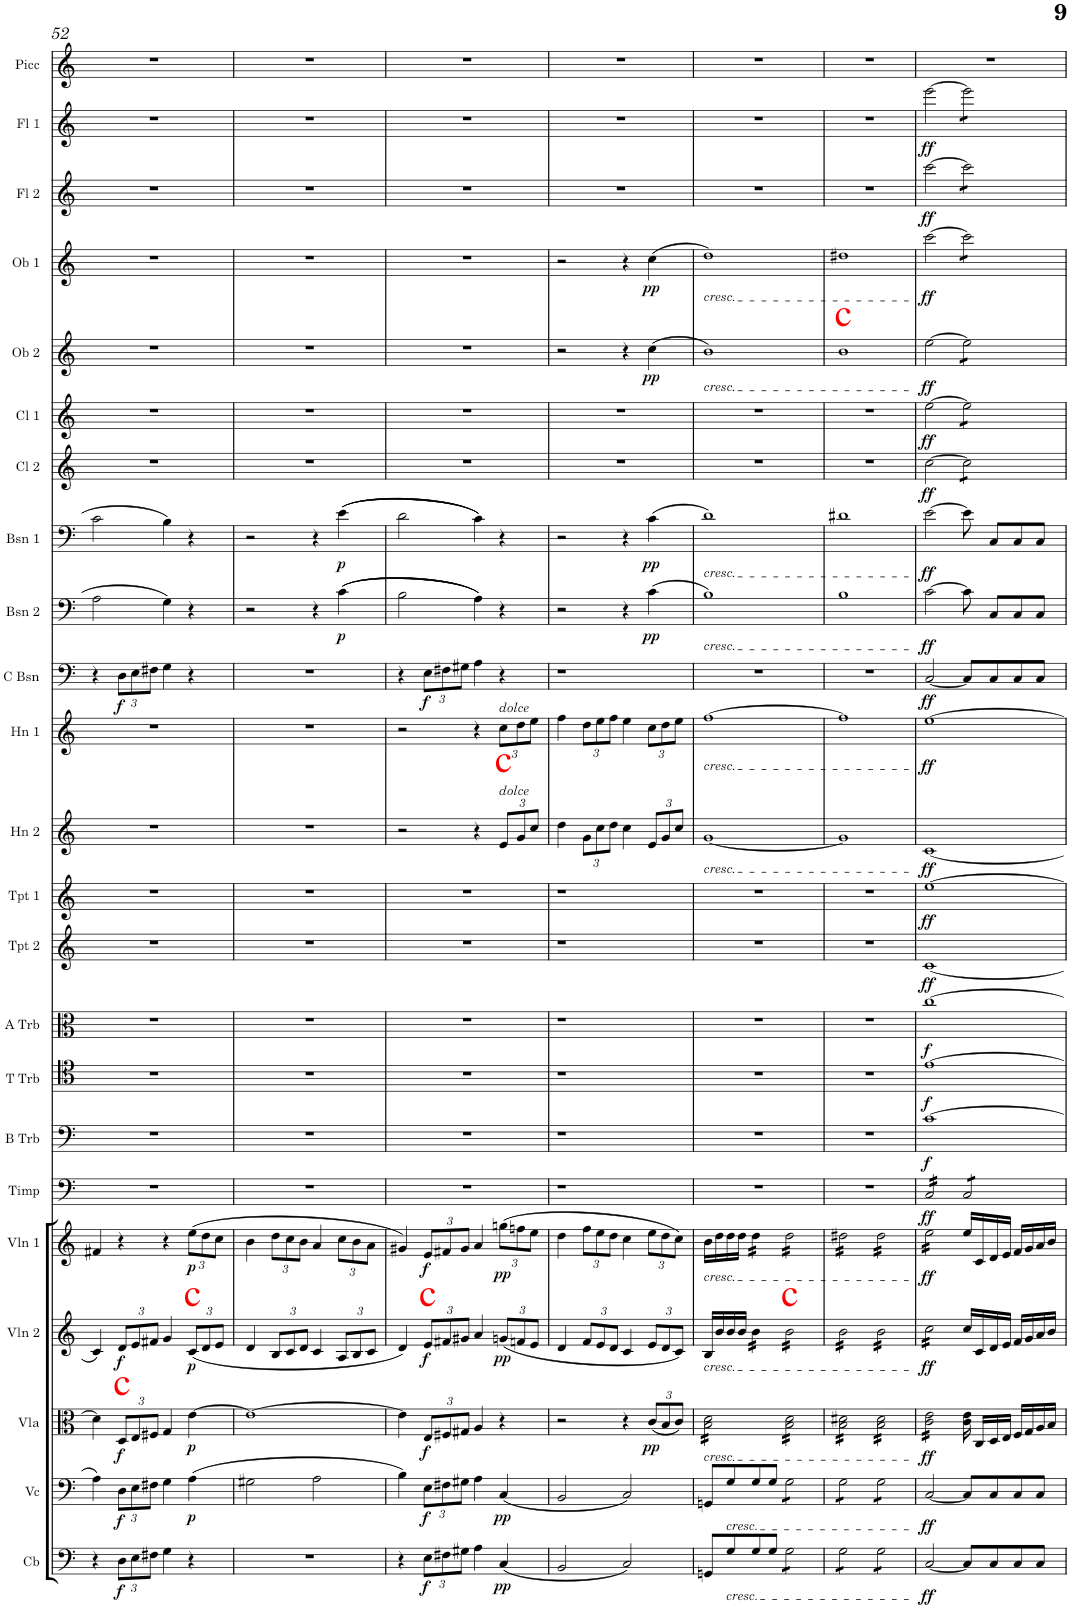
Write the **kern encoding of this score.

**kern	**dynam	**kern	**dynam	**kern	**dynam	**kern	**text	**dynam	**kern	**text	**dynam	**kern	**dynam	**kern	**dynam	**kern	**dynam	**kern	**dynam	**kern	**dynam	**kern	**dynam	**kern	**dynam	**kern	**text	**dynam	**kern	**dynam	**kern	**dynam	**kern	**dynam	**kern	**dynam	**kern	**dynam	**kern	**dynam	**kern	**text	**dynam	**kern	**dynam	**kern	**dynam	**kern
*part23	*part23	*part22	*part22	*part21	*part21	*part20	*part20	*part20	*part19	*part19	*part19	*part18	*part18	*part17	*part17	*part16	*part16	*part15	*part15	*part14	*part14	*part13	*part13	*part12	*part12	*part11	*part11	*part11	*part10	*part10	*part9	*part9	*part8	*part8	*part7	*part7	*part6	*part6	*part5	*part5	*part4	*part4	*part4	*part3	*part3	*part2	*part2	*part1
*staff23	*staff23	*staff22	*staff22	*staff21	*staff21	*staff20	*staff20	*staff20	*staff19	*staff19	*staff19	*staff18	*staff18	*staff17	*staff17	*staff16	*staff16	*staff15	*staff15	*staff14	*staff14	*staff13	*staff13	*staff12	*staff12	*staff11	*staff11	*staff11	*staff10	*staff10	*staff9	*staff9	*staff8	*staff8	*staff7	*staff7	*staff6	*staff6	*staff5	*staff5	*staff4	*staff4	*staff4	*staff3	*staff3	*staff2	*staff2	*staff1
*I"Contrabass	*	*I"Violoncello	*	*I"Viola	*	*I"Violin 2	*	*	*I"Violin 1	*	*	*I"C, G Timpani	*	*I"Bass Trombone	*	*I"Tenor Trombone	*	*I"Alto Trombone	*	*I"C Trumpet 2	*	*I"C Trumpet 1	*	*I"C Horn 2	*	*I"C Horn 1	*	*	*I"Contrabassoon	*	*I"Bassoon 2	*	*I"Bassoon 1	*	*I"C Clarinet 2	*	*I"C Clarinet 1	*	*I"Oboe 2	*	*I"Oboe 1	*	*	*I"Flute 2	*	*I"Flute 1	*	*I"Piccolo
*I'Cb	*	*I'Vc	*	*I'Vla	*	*I'Vln 2	*	*	*I'Vln 1	*	*	*I'Timp	*	*I'B Trb	*	*I'T Trb	*	*I'A Trb	*	*I'Tpt 2	*	*I'Tpt 1	*	*I'Hn 2	*	*I'Hn 1	*	*	*I'C Bsn	*	*I'Bsn 2	*	*I'Bsn 1	*	*I'Cl 2	*	*I'Cl 1	*	*I'Ob 2	*	*I'Ob 1	*	*	*I'Fl 2	*	*I'Fl 1	*	*I'Picc
!!LO:PB:g=z
*clefF4	*	*clefF4	*	*clefC3	*	*clefG2	*	*	*clefG2	*	*	*clefF4	*	*clefF4	*	*clefC4	*	*clefC3	*	*clefG2	*	*clefG2	*	*clefG2	*	*clefG2	*	*	*clefF4	*	*clefF4	*	*clefF4	*	*clefG2	*	*clefG2	*	*clefG2	*	*clefG2	*	*	*clefG2	*	*clefG2	*	*clefG2
*Trd7c12	*	*	*	*	*	*	*	*	*	*	*	*	*	*	*	*	*	*	*	*	*	*	*	*Trd7c12	*	*Trd7c12	*	*	*Trd7c12	*	*	*	*	*	*Trd1c2	*	*Trd1c2	*	*	*	*	*	*	*	*	*	*	*Trd-7c-12
*k[]	*	*k[]	*	*k[]	*	*k[]	*	*	*k[]	*	*	*k[]	*	*k[]	*	*k[]	*	*k[]	*	*k[]	*	*k[]	*	*k[]	*	*k[]	*	*	*k[]	*	*k[]	*	*k[]	*	*k[]	*	*k[]	*	*k[]	*	*k[]	*	*	*k[]	*	*k[]	*	*k[]
*M4/4	*	*M4/4	*	*M4/4	*	*M4/4	*	*	*M4/4	*	*	*M4/4	*	*M4/4	*	*M4/4	*	*M4/4	*	*M4/4	*	*M4/4	*	*M4/4	*	*M4/4	*	*	*M4/4	*	*M4/4	*	*M4/4	*	*M4/4	*	*M4/4	*	*M4/4	*	*M4/4	*	*	*M4/4	*	*M4/4	*	*M4/4
*met(c)	*	*met(c)	*	*met(c)	*	*met(c)	*	*	*met(c)	*	*	*met(c)	*	*met(c)	*	*met(c)	*	*met(c)	*	*met(c)	*	*met(c)	*	*met(c)	*	*met(c)	*	*	*met(c)	*	*met(c)	*	*met(c)	*	*met(c)	*	*met(c)	*	*met(c)	*	*met(c)	*	*	*met(c)	*	*met(c)	*	*met(c)
=52	=52	=52	=52	=52	=52	=52	=52	=52	=52	=52	=52	=52	=52	=52	=52	=52	=52	=52	=52	=52	=52	=52	=52	=52	=52	=52	=52	=52	=52	=52	=52	=52	=52	=52	=52	=52	=52	=52	=52	=52	=52	=52	=52	=52	=52	=52	=52	=52
4r	.	4A\	.	4d\]	.	4c/	.	.	4f#X/	.	.	1r	.	1r	.	1r	.	1r	.	1r	.	1r	.	1r	.	1r	.	.	4r	.	2A\	.	2c\	.	1r	.	1r	.	1r	.	1r	.	.	1r	.	1r	.	1r
*Xbrackettup	*	*Xbrackettup	*	*Xbrackettup	*	*Xbrackettup	*	*	*	*	*	*	*	*	*	*	*	*	*	*	*	*	*	*	*	*	*	*	*	*	*	*	*	*	*	*	*	*	*	*	*	*	*	*	*	*	*	*
!	!	!	!	!	!	!	!LO:LY:b:color=#FF0000	!	!	!	!	!	!	!	!	!	!	!	!	!	!	!	!	!	!	!	!	!	!	!	!	!	!	!	!	!	!	!	!	!	!	!	!	!	!	!	!	!
*	*	*	*	*	*	*	*	*	*	*	*	*	*	*	*	*	*	*	*	*	*	*	*	*	*	*	*	*	*Xbrackettup	*	*	*	*	*	*	*	*	*	*	*	*	*	*	*	*	*	*	*
!	!LO:DY:b	!	!LO:DY:b	!	!LO:DY:b	!	!	!LO:DY:b	!	!	!	!	!	!	!	!	!	!	!	!	!	!	!	!	!	!	!	!	!	!LO:DY:b	!	!	!	!	!	!	!	!	!	!	!	!	!	!	!	!	!	!
12D\L	f	12D\L	f	12D/L	f	12d/L	c	f	4r	.	.	.	.	.	.	.	.	.	.	.	.	.	.	.	.	.	.	.	12D\L	f	.	.	.	.	.	.	.	.	.	.	.	.	.	.	.	.	.	.
12E\	.	12E\	.	12E/	.	12e/	.	.	.	.	.	.	.	.	.	.	.	.	.	.	.	.	.	.	.	.	.	.	12E\	.	.	.	.	.	.	.	.	.	.	.	.	.	.	.	.	.	.	.
12F#X\J	.	12F#X\J	.	12F#X/J	.	12f#X/J	.	.	.	.	.	.	.	.	.	.	.	.	.	.	.	.	.	.	.	.	.	.	12F#X\J	.	.	.	.	.	.	.	.	.	.	.	.	.	.	.	.	.	.	.
4G\	.	4G\	.	4G/	.	4g/	.	.	4r	.	.	.	.	.	.	.	.	.	.	.	.	.	.	.	.	.	.	.	4G\	.	4G\	.	4B\	.	.	.	.	.	.	.	.	.	.	.	.	.	.	.
*	*	*	*	*	*	*	*	*	*Xbrackettup	*	*	*	*	*	*	*	*	*	*	*	*	*	*	*	*	*	*	*	*	*	*	*	*	*	*	*	*	*	*	*	*	*	*	*	*	*	*	*
!	!	!	!LO:DY:b	!	!LO:DY:b	!	!	!LO:DY:b	!	!LO:LY:b:color=#FF0000	!LO:DY:b	!	!	!	!	!	!	!	!	!	!	!	!	!	!	!	!	!	!	!	!	!	!	!	!	!	!	!	!	!	!	!	!	!	!	!	!	!
4r	.	(4A\	p	[4e\	p	(12c/L	.	p	(12ee\L	c	p	.	.	.	.	.	.	.	.	.	.	.	.	.	.	.	.	.	4r	.	4r	.	4r	.	.	.	.	.	.	.	.	.	.	.	.	.	.	.
.	.	.	.	.	.	12d/	.	.	12dd\	.	.	.	.	.	.	.	.	.	.	.	.	.	.	.	.	.	.	.	.	.	.	.	.	.	.	.	.	.	.	.	.	.	.	.	.	.	.	.
.	.	.	.	.	.	12e/J	.	.	12cc\J	.	.	.	.	.	.	.	.	.	.	.	.	.	.	.	.	.	.	.	.	.	.	.	.	.	.	.	.	.	.	.	.	.	.	.	.	.	.	.
=53	=53	=53	=53	=53	=53	=53	=53	=53	=53	=53	=53	=53	=53	=53	=53	=53	=53	=53	=53	=53	=53	=53	=53	=53	=53	=53	=53	=53	=53	=53	=53	=53	=53	=53	=53	=53	=53	=53	=53	=53	=53	=53	=53	=53	=53	=53	=53	=53
1r	.	2G#X\	.	1e_	.	4d/	.	.	4b\	.	.	1r	.	1r	.	1r	.	1r	.	1r	.	1r	.	1r	.	1r	.	.	1r	.	2r	.	2r	.	1r	.	1r	.	1r	.	1r	.	.	1r	.	1r	.	1r
.	.	.	.	.	.	12B/L	.	.	12dd\L	.	.	.	.	.	.	.	.	.	.	.	.	.	.	.	.	.	.	.	.	.	.	.	.	.	.	.	.	.	.	.	.	.	.	.	.	.	.	.
.	.	.	.	.	.	12c/	.	.	12cc\	.	.	.	.	.	.	.	.	.	.	.	.	.	.	.	.	.	.	.	.	.	.	.	.	.	.	.	.	.	.	.	.	.	.	.	.	.	.	.
.	.	.	.	.	.	12d/J	.	.	12b\J	.	.	.	.	.	.	.	.	.	.	.	.	.	.	.	.	.	.	.	.	.	.	.	.	.	.	.	.	.	.	.	.	.	.	.	.	.	.	.
.	.	2A\	.	.	.	4c/	.	.	4a/	.	.	.	.	.	.	.	.	.	.	.	.	.	.	.	.	.	.	.	.	.	4r	.	4r	.	.	.	.	.	.	.	.	.	.	.	.	.	.	.
!	!	!	!	!	!	!	!	!	!	!	!	!	!	!	!	!	!	!	!	!	!	!	!	!	!	!	!	!	!	!	!	!LO:DY:b	!	!LO:DY:b	!	!	!	!	!	!	!	!	!	!	!	!	!	!
.	.	.	.	.	.	12A/L	.	.	12cc\L	.	.	.	.	.	.	.	.	.	.	.	.	.	.	.	.	.	.	.	.	.	((4c\	p	((4e\	p	.	.	.	.	.	.	.	.	.	.	.	.	.	.
.	.	.	.	.	.	12B/	.	.	12b\	.	.	.	.	.	.	.	.	.	.	.	.	.	.	.	.	.	.	.	.	.	.	.	.	.	.	.	.	.	.	.	.	.	.	.	.	.	.	.
.	.	.	.	.	.	12c/J	.	.	12a\J	.	.	.	.	.	.	.	.	.	.	.	.	.	.	.	.	.	.	.	.	.	.	.	.	.	.	.	.	.	.	.	.	.	.	.	.	.	.	.
=54	=54	=54	=54	=54	=54	=54	=54	=54	=54	=54	=54	=54	=54	=54	=54	=54	=54	=54	=54	=54	=54	=54	=54	=54	=54	=54	=54	=54	=54	=54	=54	=54	=54	=54	=54	=54	=54	=54	=54	=54	=54	=54	=54	=54	=54	=54	=54	=54
4r	.	4B\)	.	4e\]	.	4d/)	.	.	4g#X/)	.	.	1r	.	1r	.	1r	.	1r	.	1r	.	1r	.	2r	.	2r	.	.	4r	.	2B\	.	2d\	.	1r	.	1r	.	1r	.	1r	.	.	1r	.	1r	.	1r
!	!LO:DY:b	!	!LO:DY:b	!	!LO:DY:b	!	!	!LO:DY:b	!	!LO:LY:b:color=#FF0000	!LO:DY:b	!	!	!	!	!	!	!	!	!	!	!	!	!	!	!	!	!	!	!LO:DY:b	!	!	!	!	!	!	!	!	!	!	!	!	!	!	!	!	!	!
12E\L	f	12E\L	f	12E/L	f	12e/L	.	f	12e/L	c	f	.	.	.	.	.	.	.	.	.	.	.	.	.	.	.	.	.	12E\L	f	.	.	.	.	.	.	.	.	.	.	.	.	.	.	.	.	.	.
12F#X\	.	12F#X\	.	12F#X/	.	12f#X/	.	.	12f#X/	.	.	.	.	.	.	.	.	.	.	.	.	.	.	.	.	.	.	.	12F#X\	.	.	.	.	.	.	.	.	.	.	.	.	.	.	.	.	.	.	.
12G#X\J	.	12G#X\J	.	12G#X/J	.	12g#X/J	.	.	12g#/J	.	.	.	.	.	.	.	.	.	.	.	.	.	.	.	.	.	.	.	12G#X\J	.	.	.	.	.	.	.	.	.	.	.	.	.	.	.	.	.	.	.
4A\	.	4A\	.	4A/	.	4a/	.	.	4a/	.	.	.	.	.	.	.	.	.	.	.	.	.	.	4r	.	4r	.	.	4A\	.	4A\))	.	4c\))	.	.	.	.	.	.	.	.	.	.	.	.	.	.	.
*	*	*	*	*	*	*	*	*	*	*	*	*	*	*	*	*	*	*	*	*	*	*	*	*Xbrackettup	*	*Xbrackettup	*	*	*	*	*	*	*	*	*	*	*	*	*	*	*	*	*	*	*	*	*	*
!	!	!	!	!	!	!	!	!	!	!	!	!	!	!	!	!	!	!	!	!	!	!	!	!	!	!LO:TX:a:i:t=dolce	!	!	!	!	!	!	!	!	!	!	!	!	!	!	!	!	!	!	!	!	!	!
!	!	!	!	!	!	!	!	!	!	!	!	!	!	!	!	!	!	!	!	!	!	!	!	!LO:TX:a:i:t=dolce	!	!	!	!	!	!	!	!	!	!	!	!	!	!	!	!	!	!	!	!	!	!	!	!
!	!LO:DY:b	!	!LO:DY:b	!	!	!	!	!LO:DY:b	!	!	!LO:DY:b	!	!	!	!	!	!	!	!	!	!	!	!	!	!	!	!LO:LY:b:color=#FF0000	!	!	!	!	!	!	!	!	!	!	!	!	!	!	!	!	!	!	!	!	!
(4C/	pp	(4C/	pp	4r	.	(12gn/L	.	pp	(12ggn\L	.	pp	.	.	.	.	.	.	.	.	.	.	.	.	12e/L	.	12cc\L	c	.	4r	.	4r	.	4r	.	.	.	.	.	.	.	.	.	.	.	.	.	.	.
.	.	.	.	.	.	12fn/	.	.	12ffn\	.	.	.	.	.	.	.	.	.	.	.	.	.	.	12g/	.	12dd\	.	.	.	.	.	.	.	.	.	.	.	.	.	.	.	.	.	.	.	.	.	.
.	.	.	.	.	.	12e/J	.	.	12ee\J	.	.	.	.	.	.	.	.	.	.	.	.	.	.	12cc/J	.	12ee\J	.	.	.	.	.	.	.	.	.	.	.	.	.	.	.	.	.	.	.	.	.	.
=55	=55	=55	=55	=55	=55	=55	=55	=55	=55	=55	=55	=55	=55	=55	=55	=55	=55	=55	=55	=55	=55	=55	=55	=55	=55	=55	=55	=55	=55	=55	=55	=55	=55	=55	=55	=55	=55	=55	=55	=55	=55	=55	=55	=55	=55	=55	=55	=55
2BB/	.	2BB/	.	2r	.	4d/	.	.	4dd\	.	.	1r	.	1r	.	1r	.	1r	.	1r	.	1r	.	4dd\	.	4ff\	.	.	1r	.	2r	.	2r	.	1r	.	1r	.	2r	.	2r	.	.	1r	.	1r	.	1r
.	.	.	.	.	.	12f/L	.	.	12ff\L	.	.	.	.	.	.	.	.	.	.	.	.	.	.	12g\L	.	12dd\L	.	.	.	.	.	.	.	.	.	.	.	.	.	.	.	.	.	.	.	.	.	.
.	.	.	.	.	.	12e/	.	.	12ee\	.	.	.	.	.	.	.	.	.	.	.	.	.	.	12cc\	.	12ee\	.	.	.	.	.	.	.	.	.	.	.	.	.	.	.	.	.	.	.	.	.	.
.	.	.	.	.	.	12d/J	.	.	12dd\J	.	.	.	.	.	.	.	.	.	.	.	.	.	.	12dd\J	.	12ff\J	.	.	.	.	.	.	.	.	.	.	.	.	.	.	.	.	.	.	.	.	.	.
2C/)	.	2C/)	.	4r	.	4c/	.	.	4cc\	.	.	.	.	.	.	.	.	.	.	.	.	.	.	4cc\	.	4ee\	.	.	.	.	4r	.	4r	.	.	.	.	.	4r	.	4r	.	.	.	.	.	.	.
!	!	!	!	!	!LO:DY:b	!	!	!	!	!	!	!	!	!	!	!	!	!	!	!	!	!	!	!	!	!	!	!	!	!	!	!LO:DY:b	!	!LO:DY:b	!	!	!	!	!	!LO:DY:b	!	!	!LO:DY:b	!	!	!	!	!
.	.	.	.	(12c/L	pp	12e/L	.	.	12ee\L	.	.	.	.	.	.	.	.	.	.	.	.	.	.	12e/L	.	12cc\L	.	.	.	.	(4c\	pp	(4c\	pp	.	.	.	.	(4cc\	pp	(4cc\	.	pp	.	.	.	.	.
.	.	.	.	12B/	.	12d/	.	.	12dd\	.	.	.	.	.	.	.	.	.	.	.	.	.	.	12g/	.	12dd\	.	.	.	.	.	.	.	.	.	.	.	.	.	.	.	.	.	.	.	.	.	.
.	.	.	.	12c/J)	.	12c/J)	.	.	12cc\J)	.	.	.	.	.	.	.	.	.	.	.	.	.	.	12cc/J	.	12ee\J	.	.	.	.	.	.	.	.	.	.	.	.	.	.	.	.	.	.	.	.	.	.
=56	=56	=56	=56	=56	=56	=56	=56	=56	=56	=56	=56	=56	=56	=56	=56	=56	=56	=56	=56	=56	=56	=56	=56	=56	=56	=56	=56	=56	=56	=56	=56	=56	=56	=56	=56	=56	=56	=56	=56	=56	=56	=56	=56	=56	=56	=56	=56	=56
!	!	!	!	!	!	!	!	!	!	!	!	!	!	!	!	!	!	!	!	!	!	!	!	!	!	!	!	!	!	!	!	!	!	!	!	!	!	!	!	!	!LO:TX:b:i:t=cresc.	!	!	!	!	!	!	!
!	!	!	!	!	!	!	!	!	!	!	!	!	!	!	!	!	!	!	!	!	!	!	!	!	!	!	!	!	!	!	!	!	!	!	!	!	!	!	!LO:TX:b:i:t=cresc.	!	!	!	!	!	!	!	!	!
!	!	!	!	!	!	!	!	!	!	!	!	!	!	!	!	!	!	!	!	!	!	!	!	!	!	!	!	!	!	!	!	!	!LO:TX:b:i:t=cresc.	!	!	!	!	!	!	!	!	!	!	!	!	!	!	!
!	!	!	!	!	!	!	!	!	!	!	!	!	!	!	!	!	!	!	!	!	!	!	!	!	!	!	!	!	!	!	!LO:TX:b:i:t=cresc.	!	!	!	!	!	!	!	!	!	!	!	!	!	!	!	!	!
!	!	!	!	!	!	!	!	!	!	!	!	!	!	!	!	!	!	!	!	!	!	!	!	!	!	!LO:TX:b:i:t=cresc.	!	!	!	!	!	!	!	!	!	!	!	!	!	!	!	!	!	!	!	!	!	!
!	!	!	!	!	!	!	!	!	!	!	!	!	!	!	!	!	!	!	!	!	!	!	!	!LO:TX:b:i:t=cresc.	!	!	!	!	!	!	!	!	!	!	!	!	!	!	!	!	!	!	!	!	!	!	!	!
!	!	!	!	!	!	!	!	!	!LO:TX:b:i:t=cresc.	!	!	!	!	!	!	!	!	!	!	!	!	!	!	!	!	!	!	!	!	!	!	!	!	!	!	!	!	!	!	!	!	!	!	!	!	!	!	!
!	!	!	!	!	!	!LO:TX:b:i:t=cresc.	!	!	!	!	!	!	!	!	!	!	!	!	!	!	!	!	!	!	!	!	!	!	!	!	!	!	!	!	!	!	!	!	!	!	!	!	!	!	!	!	!	!
!	!	!	!	!LO:TX:b:i:t=cresc.	!	!	!	!	!	!	!	!	!	!	!	!	!	!	!	!	!	!	!	!	!	!	!	!	!	!	!	!	!	!	!	!	!	!	!	!	!	!	!	!	!	!	!	!
*	*	*	*	*tremolo	*	*	*	*	*	*	*	*	*	*	*	*	*	*	*	*	*	*	*	*	*	*	*	*	*	*	*	*	*	*	*	*	*	*	*	*	*	*	*	*	*	*	*	*
8GGn/L	.	8GGn/L	.	16B\ 16d\LL	.	16B/LL	.	.	16b\LL	.	.	1r	.	1r	.	1r	.	1r	.	1r	.	1r	.	[1g	.	[1ff	.	.	1r	.	1B)	.	1d)	.	1r	.	1r	.	1b)	.	1dd)	.	.	1r	.	1r	.	1r
.	.	.	.	16B\ 16d\	.	16b/	.	.	16dd\	.	.	.	.	.	.	.	.	.	.	.	.	.	.	.	.	.	.	.	.	.	.	.	.	.	.	.	.	.	.	.	.	.	.	.	.	.	.	.
!	!	!LO:TX:b:i:t=cresc.	!	!	!	!	!	!	!	!	!	!	!	!	!	!	!	!	!	!	!	!	!	!	!	!	!	!	!	!	!	!	!	!	!	!	!	!	!	!	!	!	!	!	!	!	!	!
!LO:TX:b:i:t=cresc.	!	!	!	!	!	!	!	!	!	!	!	!	!	!	!	!	!	!	!	!	!	!	!	!	!	!	!	!	!	!	!	!	!	!	!	!	!	!	!	!	!	!	!	!	!	!	!	!
8G/	.	8G/	.	16B\ 16d\	.	16b/	.	.	16dd\	.	.	.	.	.	.	.	.	.	.	.	.	.	.	.	.	.	.	.	.	.	.	.	.	.	.	.	.	.	.	.	.	.	.	.	.	.	.	.
.	.	.	.	16B\ 16d\	.	16b/JJ	.	.	16dd\JJ	.	.	.	.	.	.	.	.	.	.	.	.	.	.	.	.	.	.	.	.	.	.	.	.	.	.	.	.	.	.	.	.	.	.	.	.	.	.	.
*	*	*	*	*	*	*tremolo	*	*	*	*	*	*	*	*	*	*	*	*	*	*	*	*	*	*	*	*	*	*	*	*	*	*	*	*	*	*	*	*	*	*	*	*	*	*	*	*	*	*
*	*	*	*	*	*	*	*	*	*tremolo	*	*	*	*	*	*	*	*	*	*	*	*	*	*	*	*	*	*	*	*	*	*	*	*	*	*	*	*	*	*	*	*	*	*	*	*	*	*	*
8G/	.	8G/	.	16B\ 16d\	.	16b\LL	.	.	16dd\LL	.	.	.	.	.	.	.	.	.	.	.	.	.	.	.	.	.	.	.	.	.	.	.	.	.	.	.	.	.	.	.	.	.	.	.	.	.	.	.
.	.	.	.	16B\ 16d\	.	16b\	.	.	16dd\	.	.	.	.	.	.	.	.	.	.	.	.	.	.	.	.	.	.	.	.	.	.	.	.	.	.	.	.	.	.	.	.	.	.	.	.	.	.	.
8G/J	.	8G/J	.	16B\ 16d\	.	16b\	.	.	16dd\	.	.	.	.	.	.	.	.	.	.	.	.	.	.	.	.	.	.	.	.	.	.	.	.	.	.	.	.	.	.	.	.	.	.	.	.	.	.	.
.	.	.	.	16B\ 16d\JJ	.	16b\JJ	.	.	16dd\JJ	.	.	.	.	.	.	.	.	.	.	.	.	.	.	.	.	.	.	.	.	.	.	.	.	.	.	.	.	.	.	.	.	.	.	.	.	.	.	.
!	!	!	!	!	!	!	!	!	!	!LO:LY:b:color=#FF0000	!	!	!	!	!	!	!	!	!	!	!	!	!	!	!	!	!	!	!	!	!	!	!	!	!	!	!	!	!	!	!	!	!	!	!	!	!	!
*tremolo	*	*	*	*	*	*	*	*	*	*	*	*	*	*	*	*	*	*	*	*	*	*	*	*	*	*	*	*	*	*	*	*	*	*	*	*	*	*	*	*	*	*	*	*	*	*	*	*
*	*	*tremolo	*	*	*	*	*	*	*	*	*	*	*	*	*	*	*	*	*	*	*	*	*	*	*	*	*	*	*	*	*	*	*	*	*	*	*	*	*	*	*	*	*	*	*	*	*	*
8G\L	.	8G\L	.	16B\ 16d\LL	.	16b\LL	.	.	16dd\LL	c	.	.	.	.	.	.	.	.	.	.	.	.	.	.	.	.	.	.	.	.	.	.	.	.	.	.	.	.	.	.	.	.	.	.	.	.	.	.
.	.	.	.	16B\ 16d\	.	16b\	.	.	16dd\	.	.	.	.	.	.	.	.	.	.	.	.	.	.	.	.	.	.	.	.	.	.	.	.	.	.	.	.	.	.	.	.	.	.	.	.	.	.	.
8G\	.	8G\	.	16B\ 16d\	.	16b\	.	.	16dd\	.	.	.	.	.	.	.	.	.	.	.	.	.	.	.	.	.	.	.	.	.	.	.	.	.	.	.	.	.	.	.	.	.	.	.	.	.	.	.
.	.	.	.	16B\ 16d\	.	16b\	.	.	16dd\	.	.	.	.	.	.	.	.	.	.	.	.	.	.	.	.	.	.	.	.	.	.	.	.	.	.	.	.	.	.	.	.	.	.	.	.	.	.	.
8G\	.	8G\	.	16B\ 16d\	.	16b\	.	.	16dd\	.	.	.	.	.	.	.	.	.	.	.	.	.	.	.	.	.	.	.	.	.	.	.	.	.	.	.	.	.	.	.	.	.	.	.	.	.	.	.
.	.	.	.	16B\ 16d\	.	16b\	.	.	16dd\	.	.	.	.	.	.	.	.	.	.	.	.	.	.	.	.	.	.	.	.	.	.	.	.	.	.	.	.	.	.	.	.	.	.	.	.	.	.	.
8G\J	.	8G\J	.	16B\ 16d\	.	16b\	.	.	16dd\	.	.	.	.	.	.	.	.	.	.	.	.	.	.	.	.	.	.	.	.	.	.	.	.	.	.	.	.	.	.	.	.	.	.	.	.	.	.	.
.	.	.	.	16B\ 16d\JJ	.	16b\JJ	.	.	16dd\JJ	.	.	.	.	.	.	.	.	.	.	.	.	.	.	.	.	.	.	.	.	.	.	.	.	.	.	.	.	.	.	.	.	.	.	.	.	.	.	.
=57	=57	=57	=57	=57	=57	=57	=57	=57	=57	=57	=57	=57	=57	=57	=57	=57	=57	=57	=57	=57	=57	=57	=57	=57	=57	=57	=57	=57	=57	=57	=57	=57	=57	=57	=57	=57	=57	=57	=57	=57	=57	=57	=57	=57	=57	=57	=57	=57
!	!	!	!	!	!	!	!	!	!	!	!	!	!	!	!	!	!	!	!	!	!	!	!	!	!	!	!	!	!	!	!	!	!	!	!	!	!	!	!	!	!	!LO:LY:b:color=#FF0000	!	!	!	!	!	!
8G\L	.	8G\L	.	16B\ 16d#X\LL	.	16b\LL	.	.	16dd#X\LL	.	.	1r	.	1r	.	1r	.	1r	.	1r	.	1r	.	1g]	.	1ff]	.	.	1r	.	1B	.	1d#X	.	1r	.	1r	.	1b	.	1dd#X	c	.	1r	.	1r	.	1r
.	.	.	.	16B\ 16d#X\	.	16b\	.	.	16dd#X\	.	.	.	.	.	.	.	.	.	.	.	.	.	.	.	.	.	.	.	.	.	.	.	.	.	.	.	.	.	.	.	.	.	.	.	.	.	.	.
8G\	.	8G\	.	16B\ 16d#X\	.	16b\	.	.	16dd#X\	.	.	.	.	.	.	.	.	.	.	.	.	.	.	.	.	.	.	.	.	.	.	.	.	.	.	.	.	.	.	.	.	.	.	.	.	.	.	.
.	.	.	.	16B\ 16d#X\	.	16b\	.	.	16dd#X\	.	.	.	.	.	.	.	.	.	.	.	.	.	.	.	.	.	.	.	.	.	.	.	.	.	.	.	.	.	.	.	.	.	.	.	.	.	.	.
8G\	.	8G\	.	16B\ 16d#X\	.	16b\	.	.	16dd#X\	.	.	.	.	.	.	.	.	.	.	.	.	.	.	.	.	.	.	.	.	.	.	.	.	.	.	.	.	.	.	.	.	.	.	.	.	.	.	.
.	.	.	.	16B\ 16d#X\	.	16b\	.	.	16dd#X\	.	.	.	.	.	.	.	.	.	.	.	.	.	.	.	.	.	.	.	.	.	.	.	.	.	.	.	.	.	.	.	.	.	.	.	.	.	.	.
8G\J	.	8G\J	.	16B\ 16d#X\	.	16b\	.	.	16dd#X\	.	.	.	.	.	.	.	.	.	.	.	.	.	.	.	.	.	.	.	.	.	.	.	.	.	.	.	.	.	.	.	.	.	.	.	.	.	.	.
.	.	.	.	16B\ 16d#X\JJ	.	16b\JJ	.	.	16dd#X\JJ	.	.	.	.	.	.	.	.	.	.	.	.	.	.	.	.	.	.	.	.	.	.	.	.	.	.	.	.	.	.	.	.	.	.	.	.	.	.	.
8G\L	.	8G\L	.	16B\ 16d#\LL	.	16b\LL	.	.	16dd#\LL	.	.	.	.	.	.	.	.	.	.	.	.	.	.	.	.	.	.	.	.	.	.	.	.	.	.	.	.	.	.	.	.	.	.	.	.	.	.	.
.	.	.	.	16B\ 16d#\	.	16b\	.	.	16dd#\	.	.	.	.	.	.	.	.	.	.	.	.	.	.	.	.	.	.	.	.	.	.	.	.	.	.	.	.	.	.	.	.	.	.	.	.	.	.	.
8G\	.	8G\	.	16B\ 16d#\	.	16b\	.	.	16dd#\	.	.	.	.	.	.	.	.	.	.	.	.	.	.	.	.	.	.	.	.	.	.	.	.	.	.	.	.	.	.	.	.	.	.	.	.	.	.	.
.	.	.	.	16B\ 16d#\	.	16b\	.	.	16dd#\	.	.	.	.	.	.	.	.	.	.	.	.	.	.	.	.	.	.	.	.	.	.	.	.	.	.	.	.	.	.	.	.	.	.	.	.	.	.	.
8G\	.	8G\	.	16B\ 16d#\	.	16b\	.	.	16dd#\	.	.	.	.	.	.	.	.	.	.	.	.	.	.	.	.	.	.	.	.	.	.	.	.	.	.	.	.	.	.	.	.	.	.	.	.	.	.	.
.	.	.	.	16B\ 16d#\	.	16b\	.	.	16dd#\	.	.	.	.	.	.	.	.	.	.	.	.	.	.	.	.	.	.	.	.	.	.	.	.	.	.	.	.	.	.	.	.	.	.	.	.	.	.	.
8G\J	.	8G\J	.	16B\ 16d#\	.	16b\	.	.	16dd#\	.	.	.	.	.	.	.	.	.	.	.	.	.	.	.	.	.	.	.	.	.	.	.	.	.	.	.	.	.	.	.	.	.	.	.	.	.	.	.
*	*	*Xtremolo	*	*	*	*	*	*	*	*	*	*	*	*	*	*	*	*	*	*	*	*	*	*	*	*	*	*	*	*	*	*	*	*	*	*	*	*	*	*	*	*	*	*	*	*	*	*
*Xtremolo	*	*	*	*	*	*	*	*	*	*	*	*	*	*	*	*	*	*	*	*	*	*	*	*	*	*	*	*	*	*	*	*	*	*	*	*	*	*	*	*	*	*	*	*	*	*	*	*
.	.	.	.	16B\ 16d#\JJ	.	16b\JJ	.	.	16dd#\JJ	.	.	.	.	.	.	.	.	.	.	.	.	.	.	.	.	.	.	.	.	.	.	.	.	.	.	.	.	.	.	.	.	.	.	.	.	.	.	.
=58	=58	=58	=58	=58	=58	=58	=58	=58	=58	=58	=58	=58	=58	=58	=58	=58	=58	=58	=58	=58	=58	=58	=58	=58	=58	=58	=58	=58	=58	=58	=58	=58	=58	=58	=58	=58	=58	=58	=58	=58	=58	=58	=58	=58	=58	=58	=58	=58
!	!LO:DY:b	!	!LO:DY:b	!	!LO:DY:b	!	!	!LO:DY:b	!	!	!LO:DY:b	!	!LO:DY:b	!	!LO:DY:b	!	!LO:DY:b	!	!LO:DY:b	!	!LO:DY:b	!	!LO:DY:b	!	!LO:DY:b	!	!	!LO:DY:b	!	!LO:DY:b	!	!LO:DY:b	!	!LO:DY:b	!	!LO:DY:b	!	!LO:DY:b	!	!LO:DY:b	!	!	!LO:DY:b	!	!LO:DY:b	!	!LO:DY:b	!
*	*	*	*	*	*	*	*	*	*	*	*	*tremolo	*	*	*	*	*	*	*	*	*	*	*	*	*	*	*	*	*	*	*	*	*	*	*	*	*	*	*	*	*	*	*	*	*	*	*	*
[2C/	ff	[2C/	ff	16c\ 16e\LL	ff	16cc\LL	.	ff	16ee\LL	.	ff	16C/LL	ff	[1c	f	[1e	f	[1cc	f	[1c	ff	[1ee	ff	[1c	ff	[1ee	.	ff	[2C/	ff	[2c\	ff	[2e\	ff	[2cc\	ff	[2ee\	ff	[2ee\	ff	[2ccc\	.	ff	[2ccc\	ff	[2eee\	ff	1r
.	.	.	.	16c\ 16e\	.	16cc\	.	.	16ee\	.	.	16C/	.	.	.	.	.	.	.	.	.	.	.	.	.	.	.	.	.	.	.	.	.	.	.	.	.	.	.	.	.	.	.	.	.	.	.	.
.	.	.	.	16c\ 16e\	.	16cc\	.	.	16ee\	.	.	16C/	.	.	.	.	.	.	.	.	.	.	.	.	.	.	.	.	.	.	.	.	.	.	.	.	.	.	.	.	.	.	.	.	.	.	.	.
.	.	.	.	16c\ 16e\	.	16cc\	.	.	16ee\	.	.	16C/	.	.	.	.	.	.	.	.	.	.	.	.	.	.	.	.	.	.	.	.	.	.	.	.	.	.	.	.	.	.	.	.	.	.	.	.
.	.	.	.	16c\ 16e\	.	16cc\	.	.	16ee\	.	.	16C/	.	.	.	.	.	.	.	.	.	.	.	.	.	.	.	.	.	.	.	.	.	.	.	.	.	.	.	.	.	.	.	.	.	.	.	.
.	.	.	.	16c\ 16e\	.	16cc\	.	.	16ee\	.	.	16C/	.	.	.	.	.	.	.	.	.	.	.	.	.	.	.	.	.	.	.	.	.	.	.	.	.	.	.	.	.	.	.	.	.	.	.	.
.	.	.	.	16c\ 16e\	.	16cc\	.	.	16ee\	.	.	16C/	.	.	.	.	.	.	.	.	.	.	.	.	.	.	.	.	.	.	.	.	.	.	.	.	.	.	.	.	.	.	.	.	.	.	.	.
.	.	.	.	16c\ 16e\JJ	.	16cc\JJ	.	.	16ee\JJ	.	.	16C/JJ	.	.	.	.	.	.	.	.	.	.	.	.	.	.	.	.	.	.	.	.	.	.	.	.	.	.	.	.	.	.	.	.	.	.	.	.
*	*	*	*	*	*	*	*	*	*Xtremolo	*	*	*	*	*	*	*	*	*	*	*	*	*	*	*	*	*	*	*	*	*	*	*	*	*	*	*	*	*	*	*	*	*	*	*	*	*	*	*
*	*	*	*	*	*	*Xtremolo	*	*	*	*	*	*	*	*	*	*	*	*	*	*	*	*	*	*	*	*	*	*	*	*	*	*	*	*	*	*	*	*	*	*	*	*	*	*	*	*	*	*
*	*	*	*	*Xtremolo	*	*	*	*	*	*	*	*	*	*	*	*	*	*	*	*	*	*	*	*	*	*	*	*	*	*	*	*	*	*	*	*	*	*	*	*	*	*	*	*	*	*	*	*
*	*	*	*	*	*	*	*	*	*	*	*	*	*	*	*	*	*	*	*	*	*	*	*	*	*	*	*	*	*	*	*	*	*	*	*tremolo	*	*	*	*	*	*	*	*	*	*	*	*	*
*	*	*	*	*	*	*	*	*	*	*	*	*	*	*	*	*	*	*	*	*	*	*	*	*	*	*	*	*	*	*	*	*	*	*	*	*	*tremolo	*	*	*	*	*	*	*	*	*	*	*
*	*	*	*	*	*	*	*	*	*	*	*	*	*	*	*	*	*	*	*	*	*	*	*	*	*	*	*	*	*	*	*	*	*	*	*	*	*	*	*tremolo	*	*	*	*	*	*	*	*	*
*	*	*	*	*	*	*	*	*	*	*	*	*	*	*	*	*	*	*	*	*	*	*	*	*	*	*	*	*	*	*	*	*	*	*	*	*	*	*	*	*	*tremolo	*	*	*	*	*	*	*
*	*	*	*	*	*	*	*	*	*	*	*	*	*	*	*	*	*	*	*	*	*	*	*	*	*	*	*	*	*	*	*	*	*	*	*	*	*	*	*	*	*	*	*	*tremolo	*	*	*	*
*	*	*	*	*	*	*	*	*	*	*	*	*	*	*	*	*	*	*	*	*	*	*	*	*	*	*	*	*	*	*	*	*	*	*	*	*	*	*	*	*	*	*	*	*	*	*tremolo	*	*
8C/L]	.	8C/L]	.	16c\ 16e\	.	16cc/LL	.	.	16ee/LL	.	.	8C/L	.	.	.	.	.	.	.	.	.	.	.	.	.	.	.	.	8C/L]	.	8c\]	.	8e\]	.	8cc\]L	.	8ee\]L	.	8ee\]L	.	8ccc\]L	.	.	8ccc\]L	.	8eee\]L	.	.
.	.	.	.	16C/LL	.	16c/	.	.	16c/	.	.	.	.	.	.	.	.	.	.	.	.	.	.	.	.	.	.	.	.	.	.	.	.	.	.	.	.	.	.	.	.	.	.	.	.	.	.	.
8C/	.	8C/	.	16D/	.	16d/	.	.	16d/	.	.	8C/	.	.	.	.	.	.	.	.	.	.	.	.	.	.	.	.	8C/	.	8C/L	.	8C/L	.	8cc\	.	8ee\	.	8ee\	.	8ccc\	.	.	8ccc\	.	8eee\	.	.
.	.	.	.	16E/JJ	.	16e/JJ	.	.	16e/JJ	.	.	.	.	.	.	.	.	.	.	.	.	.	.	.	.	.	.	.	.	.	.	.	.	.	.	.	.	.	.	.	.	.	.	.	.	.	.	.
8C/	.	8C/	.	16F/LL	.	16f/LL	.	.	16f/LL	.	.	8C/	.	.	.	.	.	.	.	.	.	.	.	.	.	.	.	.	8C/	.	8C/	.	8C/	.	8cc\	.	8ee\	.	8ee\	.	8ccc\	.	.	8ccc\	.	8eee\	.	.
.	.	.	.	16G/	.	16g/	.	.	16g/	.	.	.	.	.	.	.	.	.	.	.	.	.	.	.	.	.	.	.	.	.	.	.	.	.	.	.	.	.	.	.	.	.	.	.	.	.	.	.
8C/J	.	8C/J	.	16A/	.	16a/	.	.	16a/	.	.	8C/J	.	.	.	.	.	.	.	.	.	.	.	.	.	.	.	.	8C/J	.	8C/J	.	8C/J	.	8cc\J	.	8ee\J	.	8ee\J	.	8ccc\J	.	.	8ccc\J	.	8eee\J	.	.
*	*	*	*	*	*	*	*	*	*	*	*	*	*	*	*	*	*	*	*	*	*	*	*	*	*	*	*	*	*	*	*	*	*	*	*	*	*	*	*	*	*	*	*	*	*	*Xtremolo	*	*
*	*	*	*	*	*	*	*	*	*	*	*	*	*	*	*	*	*	*	*	*	*	*	*	*	*	*	*	*	*	*	*	*	*	*	*	*	*	*	*	*	*	*	*	*Xtremolo	*	*	*	*
*	*	*	*	*	*	*	*	*	*	*	*	*	*	*	*	*	*	*	*	*	*	*	*	*	*	*	*	*	*	*	*	*	*	*	*	*	*	*	*	*	*Xtremolo	*	*	*	*	*	*	*
*	*	*	*	*	*	*	*	*	*	*	*	*	*	*	*	*	*	*	*	*	*	*	*	*	*	*	*	*	*	*	*	*	*	*	*	*	*	*	*Xtremolo	*	*	*	*	*	*	*	*	*
*	*	*	*	*	*	*	*	*	*	*	*	*	*	*	*	*	*	*	*	*	*	*	*	*	*	*	*	*	*	*	*	*	*	*	*	*	*Xtremolo	*	*	*	*	*	*	*	*	*	*	*
*	*	*	*	*	*	*	*	*	*	*	*	*	*	*	*	*	*	*	*	*	*	*	*	*	*	*	*	*	*	*	*	*	*	*	*Xtremolo	*	*	*	*	*	*	*	*	*	*	*	*	*
*	*	*	*	*	*	*	*	*	*	*	*	*Xtremolo	*	*	*	*	*	*	*	*	*	*	*	*	*	*	*	*	*	*	*	*	*	*	*	*	*	*	*	*	*	*	*	*	*	*	*	*
.	.	.	.	16B/JJ	.	16b/JJ	.	.	16b/JJ	.	.	.	.	.	.	.	.	.	.	.	.	.	.	.	.	.	.	.	.	.	.	.	.	.	.	.	.	.	.	.	.	.	.	.	.	.	.	.
=	=	=	=	=	=	=	=	=	=	=	=	=	=	=	=	=	=	=	=	=	=	=	=	=	=	=	=	=	=	=	=	=	=	=	=	=	=	=	=	=	=	=	=	=	=	=	=	=
*-	*-	*-	*-	*-	*-	*-	*-	*-	*-	*-	*-	*-	*-	*-	*-	*-	*-	*-	*-	*-	*-	*-	*-	*-	*-	*-	*-	*-	*-	*-	*-	*-	*-	*-	*-	*-	*-	*-	*-	*-	*-	*-	*-	*-	*-	*-	*-	*-
